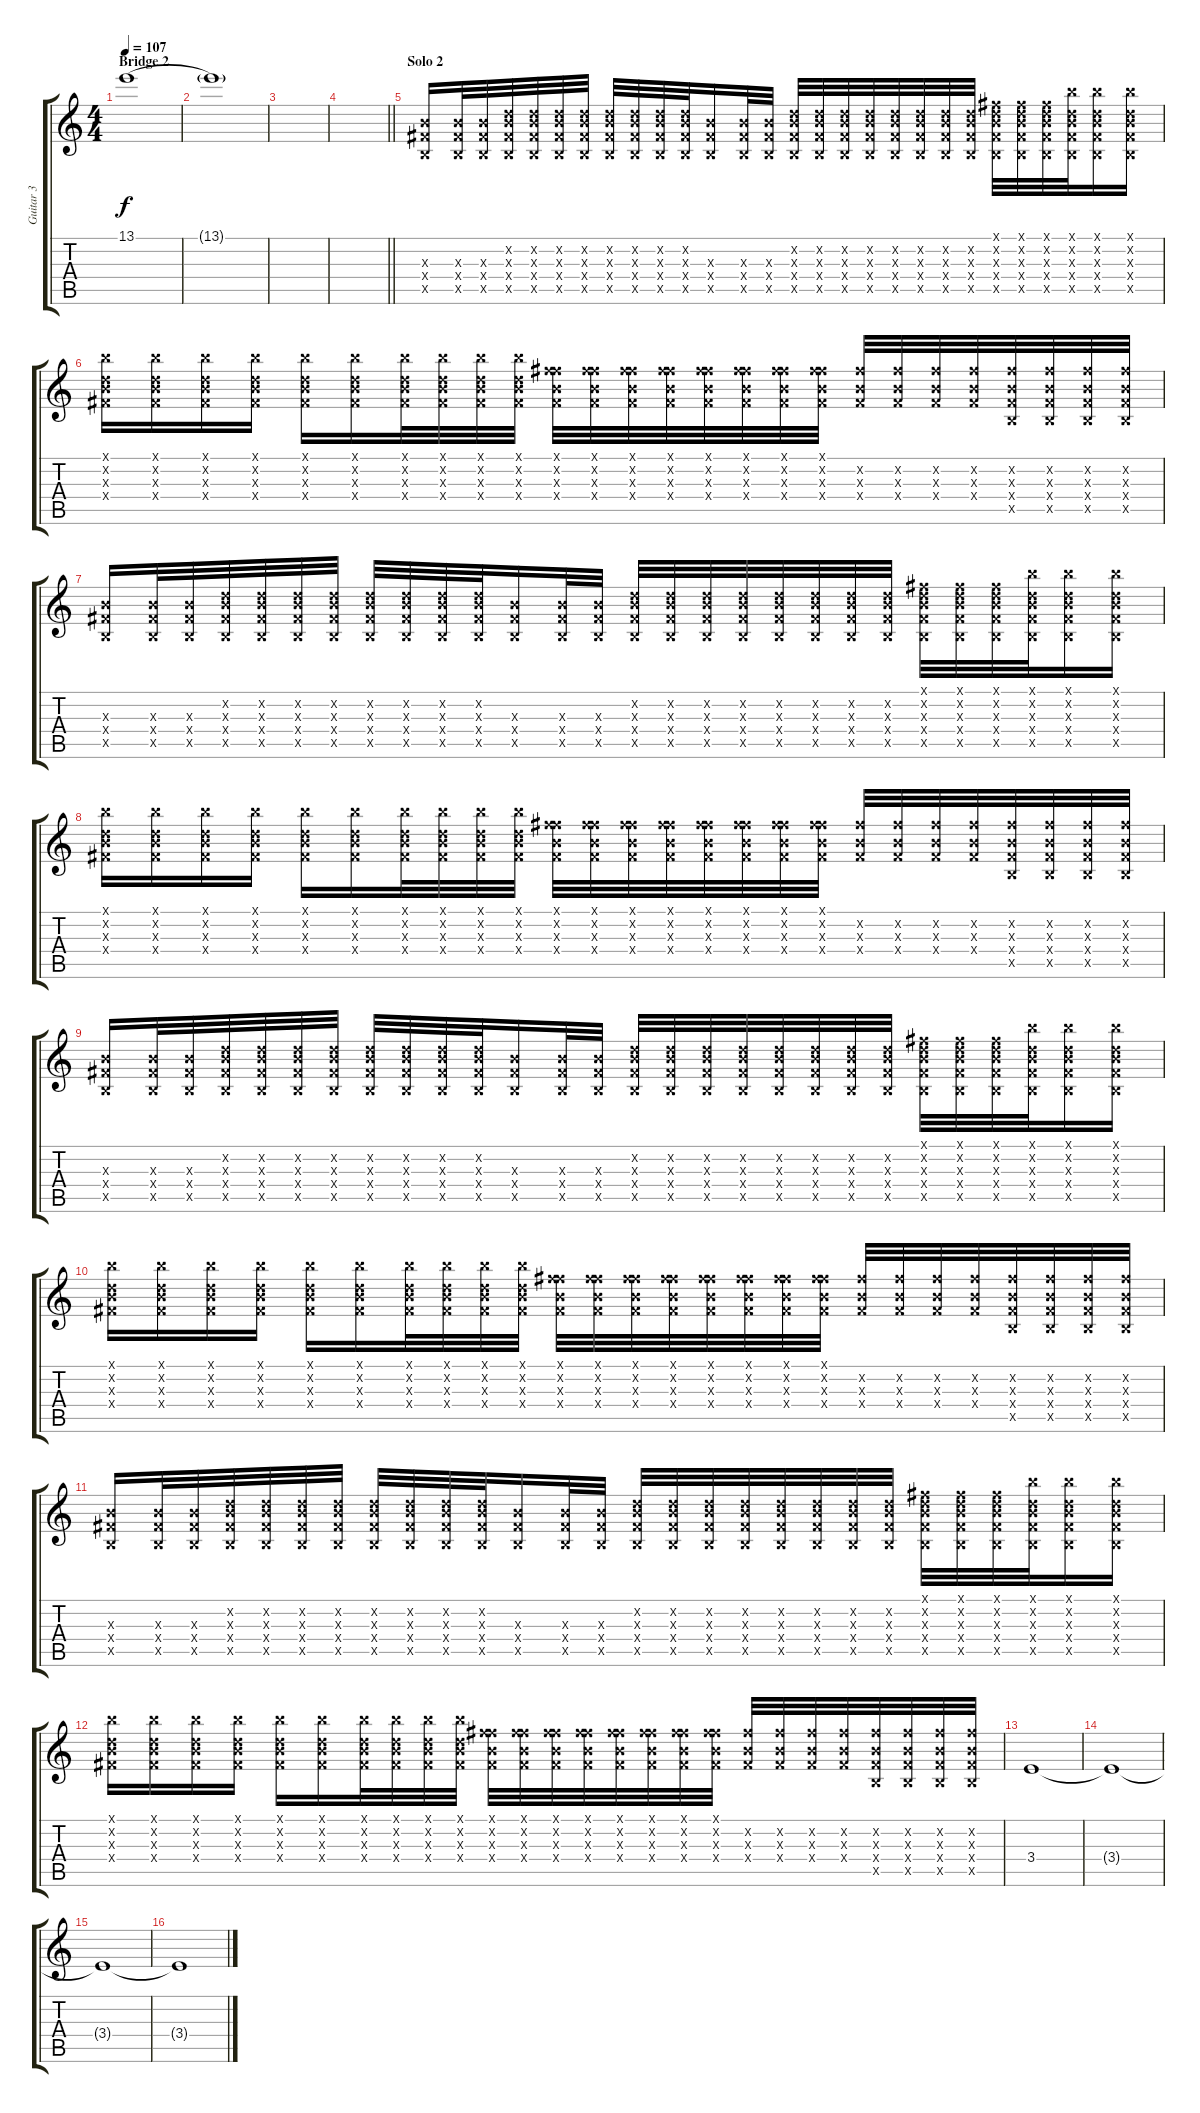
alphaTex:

\track ("Guitar 3" "Guitar 3") {instrument overdrivenguitar}
\staff {score tabs}
\tuning (Eb4 Bb3 Gb3 Db3 Ab2 Eb2) {hide}
\ts (4 4)
\section ("" "Bridge 2")
\tempo 107
\clef g2
\ks c
13.1{be (hold 0 0 60 0) t}.1{dy f volume 1} |
13.1{t}.1 |
|
\barLineRight lightlight
|
\section ("" "Solo 2")
(5.3{x} 5.4{x} 3.5{x}).16{volume 9} (5.3{x} 5.4{x} 3.5{x}).32 (5.3{x} 5.4{x} 3.5{x}).32 (4.2{x} 5.3{x} 5.4{x} 3.5{x}).32 (4.2{x} 5.3{x} 5.4{x} 3.5{x}).32 (4.2{x} 5.3{x} 5.4{x} 3.5{x}).32 (4.2{x} 5.3{x} 5.4{x} 3.5{x}).32 (4.2{x} 5.3{x} 5.4{x} 3.5{x}).32 (4.2{x} 5.3{x} 5.4{x} 3.5{x}).32 (4.2{x} 5.3{x} 5.4{x} 3.5{x}).32 (4.2{x} 5.3{x} 5.4{x} 3.5{x}).32 (5.3{x} 5.4{x} 3.5{x}).16 (5.3{x} 5.4{x} 3.5{x}).32 (5.3{x} 5.4{x} 3.5{x}).32 (4.2{x} 5.3{x} 5.4{x} 3.5{x}).32 (4.2{x} 5.3{x} 5.4{x} 3.5{x}).32 (4.2{x} 5.3{x} 5.4{x} 3.5{x}).32 (4.2{x} 5.3{x} 5.4{x} 3.5{x}).32 (4.2{x} 5.3{x} 5.4{x} 3.5{x}).32 (4.2{x} 5.3{x} 5.4{x} 3.5{x}).32 (4.2{x} 5.3{x} 5.4{x} 3.5{x}).32 (4.2{x} 5.3{x} 5.4{x} 3.5{x}).32 (3.1{x} 4.2{x} 5.3{x} 5.4{x} 3.5{x}).32 (3.1{x} 4.2{x} 5.3{x} 5.4{x} 3.5{x}).32 (3.1{x} 4.2{x} 5.3{x} 5.4{x} 3.5{x}).32 (8.1{x} 4.2{x} 5.3{x} 5.4{x} 3.5{x}).32 (8.1{x} 4.2{x} 5.3{x} 5.4{x} 3.5{x}).16 (8.1{x} 4.2{x} 5.3{x} 5.4{x} 3.5{x}).16 |
(8.1{x} 4.2{x} 5.3{x} 5.4{x}).16 (8.1{x} 4.2{x} 5.3{x} 5.4{x}).16 (8.1{x} 4.2{x} 5.3{x} 5.4{x}).16 (8.1{x} 4.2{x} 5.3{x} 5.4{x}).16 (8.1{x} 4.2{x} 5.3{x} 5.4{x}).16 (8.1{x} 4.2{x} 5.3{x} 5.4{x}).16 (8.1{x} 4.2{x} 5.3{x} 5.4{x}).32 (8.1{x} 4.2{x} 5.3{x} 5.4{x}).32 (8.1{x} 4.2{x} 5.3{x} 5.4{x}).32 (8.1{x} 4.2{x} 5.3{x} 5.4{x}).32 (3.1{x} 8.2{x} 5.3{x} 5.4{x}).32 (3.1{x} 8.2{x} 5.3{x} 5.4{x}).32 (3.1{x} 8.2{x} 5.3{x} 5.4{x}).32 (3.1{x} 8.2{x} 5.3{x} 5.4{x}).32 (3.1{x} 8.2{x} 5.3{x} 5.4{x}).32 (3.1{x} 8.2{x} 5.3{x} 5.4{x}).32 (3.1{x} 8.2{x} 5.3{x} 5.4{x}).32 (3.1{x} 8.2{x} 5.3{x} 5.4{x}).32 (8.2{x} 5.3{x} 5.4{x}).32 (8.2{x} 5.3{x} 5.4{x}).32 (8.2{x} 5.3{x} 5.4{x}).32 (8.2{x} 5.3{x} 5.4{x}).32 (8.2{x} 5.3{x} 5.4{x} 3.5{x}).32 (8.2{x} 5.3{x} 5.4{x} 3.5{x}).32 (8.2{x} 5.3{x} 5.4{x} 3.5{x}).32 (8.2{x} 5.3{x} 5.4{x} 3.5{x}).32 |
(5.3{x} 5.4{x} 3.5{x}).16 (5.3{x} 5.4{x} 3.5{x}).32 (5.3{x} 5.4{x} 3.5{x}).32 (4.2{x} 5.3{x} 5.4{x} 3.5{x}).32 (4.2{x} 5.3{x} 5.4{x} 3.5{x}).32 (4.2{x} 5.3{x} 5.4{x} 3.5{x}).32 (4.2{x} 5.3{x} 5.4{x} 3.5{x}).32 (4.2{x} 5.3{x} 5.4{x} 3.5{x}).32 (4.2{x} 5.3{x} 5.4{x} 3.5{x}).32 (4.2{x} 5.3{x} 5.4{x} 3.5{x}).32 (4.2{x} 5.3{x} 5.4{x} 3.5{x}).32 (5.3{x} 5.4{x} 3.5{x}).16 (5.3{x} 5.4{x} 3.5{x}).32 (5.3{x} 5.4{x} 3.5{x}).32 (4.2{x} 5.3{x} 5.4{x} 3.5{x}).32 (4.2{x} 5.3{x} 5.4{x} 3.5{x}).32 (4.2{x} 5.3{x} 5.4{x} 3.5{x}).32 (4.2{x} 5.3{x} 5.4{x} 3.5{x}).32 (4.2{x} 5.3{x} 5.4{x} 3.5{x}).32 (4.2{x} 5.3{x} 5.4{x} 3.5{x}).32 (4.2{x} 5.3{x} 5.4{x} 3.5{x}).32 (4.2{x} 5.3{x} 5.4{x} 3.5{x}).32 (3.1{x} 4.2{x} 5.3{x} 5.4{x} 3.5{x}).32 (3.1{x} 4.2{x} 5.3{x} 5.4{x} 3.5{x}).32 (3.1{x} 4.2{x} 5.3{x} 5.4{x} 3.5{x}).32 (8.1{x} 4.2{x} 5.3{x} 5.4{x} 3.5{x}).32 (8.1{x} 4.2{x} 5.3{x} 5.4{x} 3.5{x}).16 (8.1{x} 4.2{x} 5.3{x} 5.4{x} 3.5{x}).16 |
(8.1{x} 4.2{x} 5.3{x} 5.4{x}).16 (8.1{x} 4.2{x} 5.3{x} 5.4{x}).16 (8.1{x} 4.2{x} 5.3{x} 5.4{x}).16 (8.1{x} 4.2{x} 5.3{x} 5.4{x}).16 (8.1{x} 4.2{x} 5.3{x} 5.4{x}).16 (8.1{x} 4.2{x} 5.3{x} 5.4{x}).16 (8.1{x} 4.2{x} 5.3{x} 5.4{x}).32 (8.1{x} 4.2{x} 5.3{x} 5.4{x}).32 (8.1{x} 4.2{x} 5.3{x} 5.4{x}).32 (8.1{x} 4.2{x} 5.3{x} 5.4{x}).32 (3.1{x} 8.2{x} 5.3{x} 5.4{x}).32 (3.1{x} 8.2{x} 5.3{x} 5.4{x}).32 (3.1{x} 8.2{x} 5.3{x} 5.4{x}).32 (3.1{x} 8.2{x} 5.3{x} 5.4{x}).32 (3.1{x} 8.2{x} 5.3{x} 5.4{x}).32 (3.1{x} 8.2{x} 5.3{x} 5.4{x}).32 (3.1{x} 8.2{x} 5.3{x} 5.4{x}).32 (3.1{x} 8.2{x} 5.3{x} 5.4{x}).32 (8.2{x} 5.3{x} 5.4{x}).32 (8.2{x} 5.3{x} 5.4{x}).32 (8.2{x} 5.3{x} 5.4{x}).32 (8.2{x} 5.3{x} 5.4{x}).32 (8.2{x} 5.3{x} 5.4{x} 3.5{x}).32 (8.2{x} 5.3{x} 5.4{x} 3.5{x}).32 (8.2{x} 5.3{x} 5.4{x} 3.5{x}).32 (8.2{x} 5.3{x} 5.4{x} 3.5{x}).32 |
(5.3{x} 5.4{x} 3.5{x}).16 (5.3{x} 5.4{x} 3.5{x}).32 (5.3{x} 5.4{x} 3.5{x}).32 (4.2{x} 5.3{x} 5.4{x} 3.5{x}).32 (4.2{x} 5.3{x} 5.4{x} 3.5{x}).32 (4.2{x} 5.3{x} 5.4{x} 3.5{x}).32 (4.2{x} 5.3{x} 5.4{x} 3.5{x}).32 (4.2{x} 5.3{x} 5.4{x} 3.5{x}).32 (4.2{x} 5.3{x} 5.4{x} 3.5{x}).32 (4.2{x} 5.3{x} 5.4{x} 3.5{x}).32 (4.2{x} 5.3{x} 5.4{x} 3.5{x}).32 (5.3{x} 5.4{x} 3.5{x}).16 (5.3{x} 5.4{x} 3.5{x}).32 (5.3{x} 5.4{x} 3.5{x}).32 (4.2{x} 5.3{x} 5.4{x} 3.5{x}).32 (4.2{x} 5.3{x} 5.4{x} 3.5{x}).32 (4.2{x} 5.3{x} 5.4{x} 3.5{x}).32 (4.2{x} 5.3{x} 5.4{x} 3.5{x}).32 (4.2{x} 5.3{x} 5.4{x} 3.5{x}).32 (4.2{x} 5.3{x} 5.4{x} 3.5{x}).32 (4.2{x} 5.3{x} 5.4{x} 3.5{x}).32 (4.2{x} 5.3{x} 5.4{x} 3.5{x}).32 (3.1{x} 4.2{x} 5.3{x} 5.4{x} 3.5{x}).32 (3.1{x} 4.2{x} 5.3{x} 5.4{x} 3.5{x}).32 (3.1{x} 4.2{x} 5.3{x} 5.4{x} 3.5{x}).32 (8.1{x} 4.2{x} 5.3{x} 5.4{x} 3.5{x}).32 (8.1{x} 4.2{x} 5.3{x} 5.4{x} 3.5{x}).16 (8.1{x} 4.2{x} 5.3{x} 5.4{x} 3.5{x}).16 |
(8.1{x} 4.2{x} 5.3{x} 5.4{x}).16 (8.1{x} 4.2{x} 5.3{x} 5.4{x}).16 (8.1{x} 4.2{x} 5.3{x} 5.4{x}).16 (8.1{x} 4.2{x} 5.3{x} 5.4{x}).16 (8.1{x} 4.2{x} 5.3{x} 5.4{x}).16 (8.1{x} 4.2{x} 5.3{x} 5.4{x}).16 (8.1{x} 4.2{x} 5.3{x} 5.4{x}).32 (8.1{x} 4.2{x} 5.3{x} 5.4{x}).32 (8.1{x} 4.2{x} 5.3{x} 5.4{x}).32 (8.1{x} 4.2{x} 5.3{x} 5.4{x}).32 (3.1{x} 8.2{x} 5.3{x} 5.4{x}).32 (3.1{x} 8.2{x} 5.3{x} 5.4{x}).32 (3.1{x} 8.2{x} 5.3{x} 5.4{x}).32 (3.1{x} 8.2{x} 5.3{x} 5.4{x}).32 (3.1{x} 8.2{x} 5.3{x} 5.4{x}).32 (3.1{x} 8.2{x} 5.3{x} 5.4{x}).32 (3.1{x} 8.2{x} 5.3{x} 5.4{x}).32 (3.1{x} 8.2{x} 5.3{x} 5.4{x}).32 (8.2{x} 5.3{x} 5.4{x}).32 (8.2{x} 5.3{x} 5.4{x}).32 (8.2{x} 5.3{x} 5.4{x}).32 (8.2{x} 5.3{x} 5.4{x}).32 (8.2{x} 5.3{x} 5.4{x} 3.5{x}).32 (8.2{x} 5.3{x} 5.4{x} 3.5{x}).32 (8.2{x} 5.3{x} 5.4{x} 3.5{x}).32 (8.2{x} 5.3{x} 5.4{x} 3.5{x}).32 |
(5.3{x} 5.4{x} 3.5{x}).16 (5.3{x} 5.4{x} 3.5{x}).32 (5.3{x} 5.4{x} 3.5{x}).32 (4.2{x} 5.3{x} 5.4{x} 3.5{x}).32 (4.2{x} 5.3{x} 5.4{x} 3.5{x}).32 (4.2{x} 5.3{x} 5.4{x} 3.5{x}).32 (4.2{x} 5.3{x} 5.4{x} 3.5{x}).32 (4.2{x} 5.3{x} 5.4{x} 3.5{x}).32 (4.2{x} 5.3{x} 5.4{x} 3.5{x}).32 (4.2{x} 5.3{x} 5.4{x} 3.5{x}).32 (4.2{x} 5.3{x} 5.4{x} 3.5{x}).32 (5.3{x} 5.4{x} 3.5{x}).16 (5.3{x} 5.4{x} 3.5{x}).32 (5.3{x} 5.4{x} 3.5{x}).32 (4.2{x} 5.3{x} 5.4{x} 3.5{x}).32 (4.2{x} 5.3{x} 5.4{x} 3.5{x}).32 (4.2{x} 5.3{x} 5.4{x} 3.5{x}).32 (4.2{x} 5.3{x} 5.4{x} 3.5{x}).32 (4.2{x} 5.3{x} 5.4{x} 3.5{x}).32 (4.2{x} 5.3{x} 5.4{x} 3.5{x}).32 (4.2{x} 5.3{x} 5.4{x} 3.5{x}).32 (4.2{x} 5.3{x} 5.4{x} 3.5{x}).32 (3.1{x} 4.2{x} 5.3{x} 5.4{x} 3.5{x}).32 (3.1{x} 4.2{x} 5.3{x} 5.4{x} 3.5{x}).32 (3.1{x} 4.2{x} 5.3{x} 5.4{x} 3.5{x}).32 (8.1{x} 4.2{x} 5.3{x} 5.4{x} 3.5{x}).32 (8.1{x} 4.2{x} 5.3{x} 5.4{x} 3.5{x}).16 (8.1{x} 4.2{x} 5.3{x} 5.4{x} 3.5{x}).16 |
(8.1{x} 4.2{x} 5.3{x} 5.4{x}).16 (8.1{x} 4.2{x} 5.3{x} 5.4{x}).16 (8.1{x} 4.2{x} 5.3{x} 5.4{x}).16 (8.1{x} 4.2{x} 5.3{x} 5.4{x}).16 (8.1{x} 4.2{x} 5.3{x} 5.4{x}).16 (8.1{x} 4.2{x} 5.3{x} 5.4{x}).16 (8.1{x} 4.2{x} 5.3{x} 5.4{x}).32 (8.1{x} 4.2{x} 5.3{x} 5.4{x}).32 (8.1{x} 4.2{x} 5.3{x} 5.4{x}).32 (8.1{x} 4.2{x} 5.3{x} 5.4{x}).32 (3.1{x} 8.2{x} 5.3{x} 5.4{x}).32 (3.1{x} 8.2{x} 5.3{x} 5.4{x}).32 (3.1{x} 8.2{x} 5.3{x} 5.4{x}).32 (3.1{x} 8.2{x} 5.3{x} 5.4{x}).32 (3.1{x} 8.2{x} 5.3{x} 5.4{x}).32 (3.1{x} 8.2{x} 5.3{x} 5.4{x}).32 (3.1{x} 8.2{x} 5.3{x} 5.4{x}).32 (3.1{x} 8.2{x} 5.3{x} 5.4{x}).32 (8.2{x} 5.3{x} 5.4{x}).32 (8.2{x} 5.3{x} 5.4{x}).32 (8.2{x} 5.3{x} 5.4{x}).32 (8.2{x} 5.3{x} 5.4{x}).32 (8.2{x} 5.3{x} 5.4{x} 3.5{x}).32 (8.2{x} 5.3{x} 5.4{x} 3.5{x}).32 (8.2{x} 5.3{x} 5.4{x} 3.5{x}).32 (8.2{x} 5.3{x} 5.4{x} 3.5{x}).32 |
3.4.1 |
3.4{t}.1 |
3.4{t}.1 |
3.4{t}.1{volume 0}
